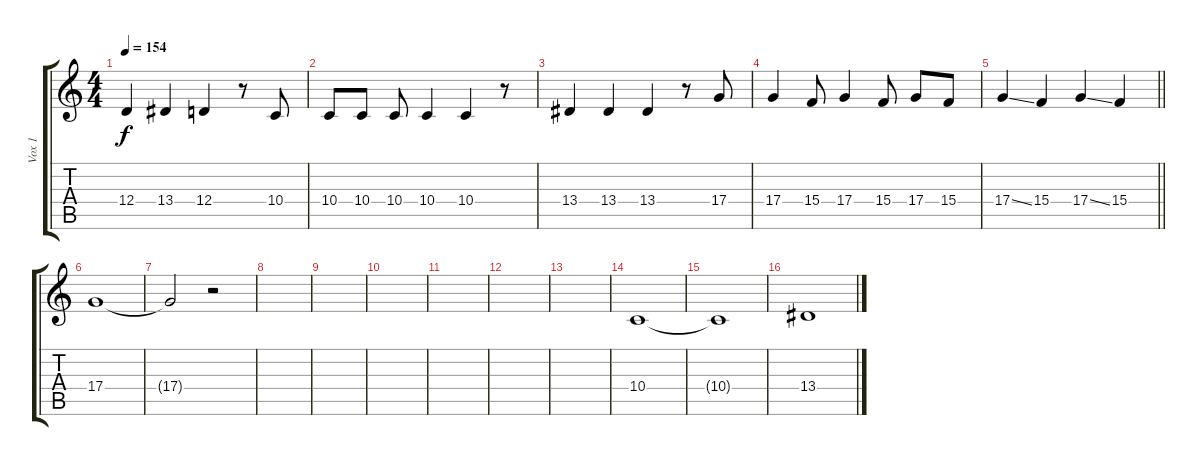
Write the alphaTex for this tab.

\track ("Vox 1" "Vox 1") {instrument viola}
\staff {score tabs}
\tuning (E4 B3 G3 D3 A2 E2) {hide}
\ts (4 4)
\tempo 154
\clef g2
\ks c
12.4.4{dy f} 13.4.4 12.4.4 r.8 10.4.8 |
10.4.8 10.4.8 10.4.8 10.4.4 10.4.4 r.8 |
13.4.4 13.4.4 13.4.4 r.8 17.4.8 |
17.4.4 15.4.8 17.4.4 15.4.8 17.4.8 15.4.8 |
\barLineRight lightlight
17.4{ss}.4 15.4.4 17.4{ss}.4 15.4.4 |
\section ("" " ")
17.4.1 |
17.4{t}.2 r.2 |
|
|
|
|
|
|
10.4.1 |
10.4{t}.1 |
13.4.1
